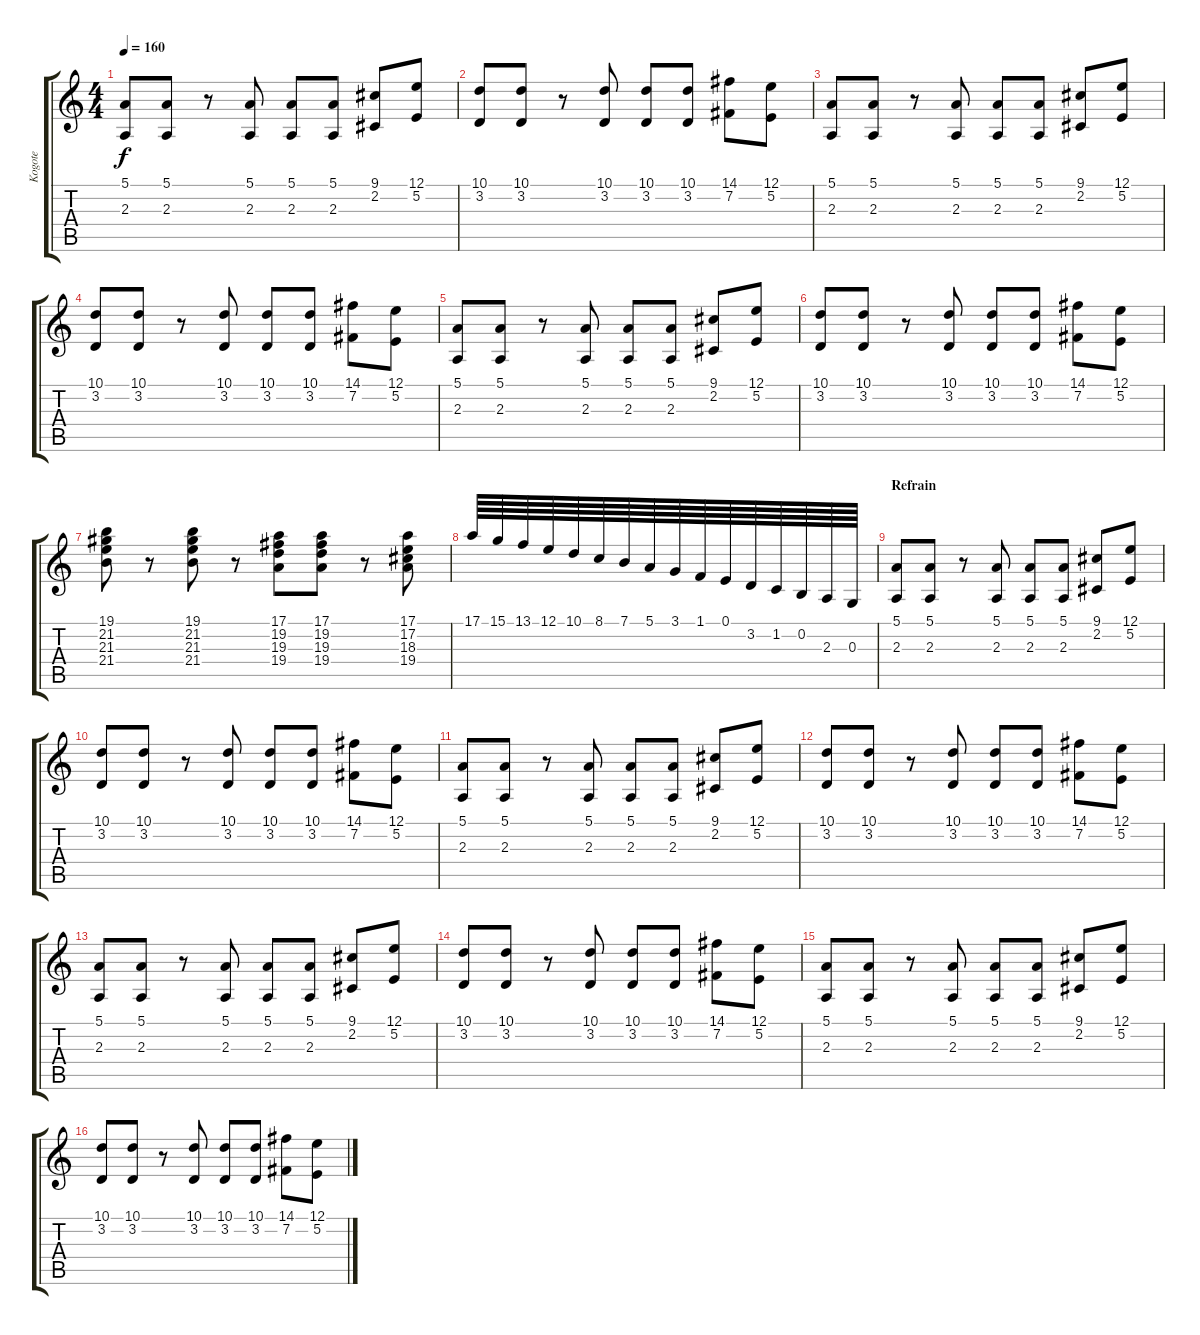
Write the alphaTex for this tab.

\track ("Kogote" "Kogote") {instrument drawbarorgan}
\staff {score tabs}
\tuning (E4 B3 G3 D3 A2 E2) {hide}
\ts (4 4)
\tempo 160
\clef g2
\ks c
(5.1 2.3).8{dy f} (5.1 2.3).8 r.8 (5.1 2.3).8 (5.1 2.3).8 (5.1 2.3).8 (9.1 2.2).8 (12.1 5.2).8 |
(10.1 3.2).8 (10.1 3.2).8 r.8 (10.1 3.2).8 (10.1 3.2).8 (10.1 3.2).8 (14.1 7.2).8 (12.1 5.2).8 |
(5.1 2.3).8 (5.1 2.3).8 r.8 (5.1 2.3).8 (5.1 2.3).8 (5.1 2.3).8 (9.1 2.2).8 (12.1 5.2).8 |
(10.1 3.2).8 (10.1 3.2).8 r.8 (10.1 3.2).8 (10.1 3.2).8 (10.1 3.2).8 (14.1 7.2).8 (12.1 5.2).8 |
(5.1 2.3).8 (5.1 2.3).8 r.8 (5.1 2.3).8 (5.1 2.3).8 (5.1 2.3).8 (9.1 2.2).8 (12.1 5.2).8 |
(10.1 3.2).8 (10.1 3.2).8 r.8 (10.1 3.2).8 (10.1 3.2).8 (10.1 3.2).8 (14.1 7.2).8 (12.1 5.2).8 |
(19.1 21.2 21.3 21.4).8 r.8 (19.1 21.2 21.3 21.4).8 r.8 (17.1 19.2 19.3 19.4).8 (17.1 19.2 19.3 19.4).8 r.8 (17.1 17.2 18.3 19.4).8 |
17.1.64 15.1.64 13.1.64 12.1.64 10.1.64 8.1.64 7.1.64 5.1.64 3.1.64 1.1.64 0.1.64 3.2.64 1.2.64 0.2.64 2.3.64 0.3.64 |
\section ("" "Refrain")
(5.1 2.3).8 (5.1 2.3).8 r.8 (5.1 2.3).8 (5.1 2.3).8 (5.1 2.3).8 (9.1 2.2).8 (12.1 5.2).8 |
(10.1 3.2).8 (10.1 3.2).8 r.8 (10.1 3.2).8 (10.1 3.2).8 (10.1 3.2).8 (14.1 7.2).8 (12.1 5.2).8 |
(5.1 2.3).8 (5.1 2.3).8 r.8 (5.1 2.3).8 (5.1 2.3).8 (5.1 2.3).8 (9.1 2.2).8 (12.1 5.2).8 |
(10.1 3.2).8 (10.1 3.2).8 r.8 (10.1 3.2).8 (10.1 3.2).8 (10.1 3.2).8 (14.1 7.2).8 (12.1 5.2).8 |
(5.1 2.3).8 (5.1 2.3).8 r.8 (5.1 2.3).8 (5.1 2.3).8 (5.1 2.3).8 (9.1 2.2).8 (12.1 5.2).8 |
(10.1 3.2).8 (10.1 3.2).8 r.8 (10.1 3.2).8 (10.1 3.2).8 (10.1 3.2).8 (14.1 7.2).8 (12.1 5.2).8 |
(5.1 2.3).8 (5.1 2.3).8 r.8 (5.1 2.3).8 (5.1 2.3).8 (5.1 2.3).8 (9.1 2.2).8 (12.1 5.2).8 |
(10.1 3.2).8 (10.1 3.2).8 r.8 (10.1 3.2).8 (10.1 3.2).8 (10.1 3.2).8 (14.1 7.2).8 (12.1 5.2).8
